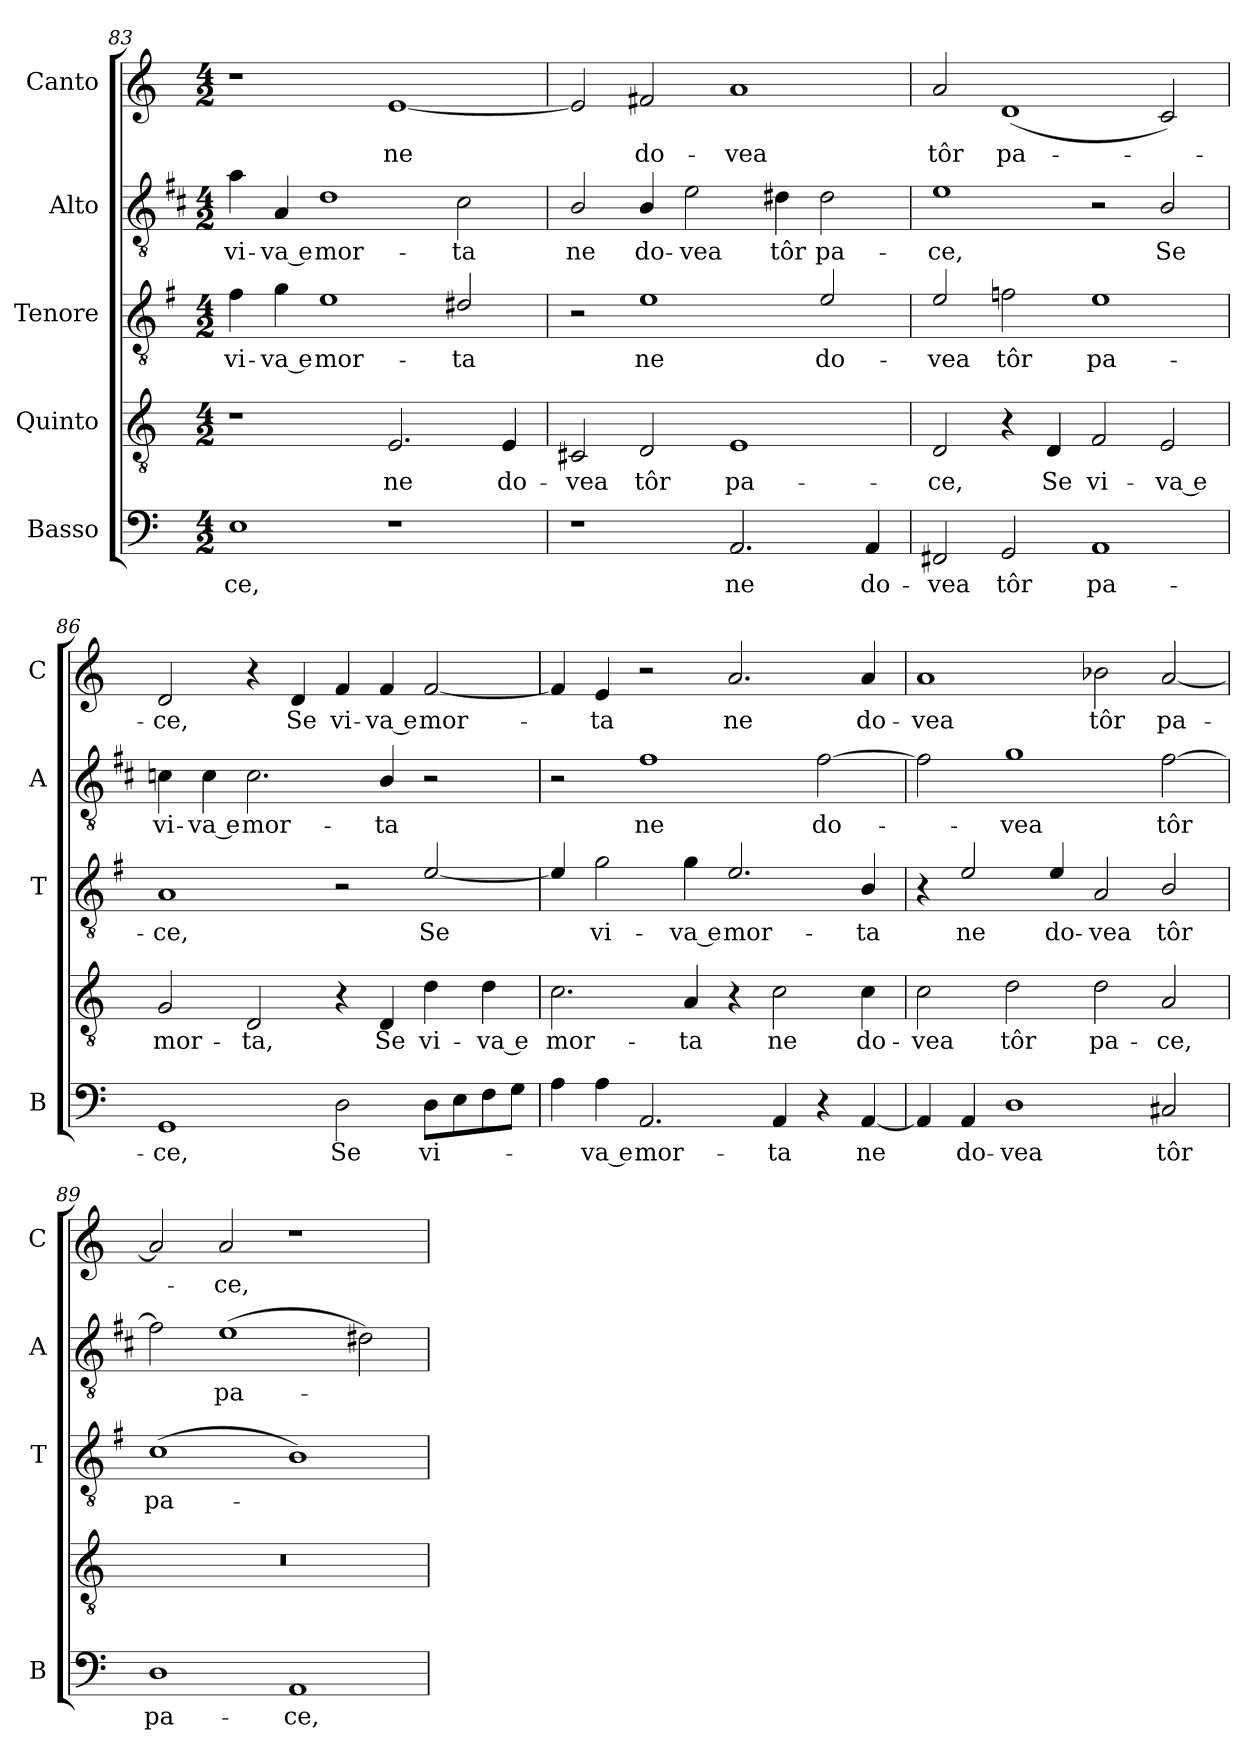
**kern	**text	**kern	**text	**kern	**text	**kern	**text	**kern	**text
*part5	*part5	*part4	*part4	*part3	*part3	*part2	*part2	*part1	*part1
*staff5	*staff5	*staff4	*staff4	*staff3	*staff3	*staff2	*staff2	*staff1	*staff1
*I"Basso	*	*I"Quinto	*	*I"Tenore	*	*I"Alto	*	*I"Canto	*
*I'B	*	*	*	*I'T	*	*I'A	*	*I'C	*
*clefF4	*	*clefGv2	*	*clefGv2	*	*clefGv2	*	*clefG2	*
*	*	*	*	*ITrd4c7	*	*ITrd1c2	*	*	*
*k[]	*	*k[]	*	*k[]	*	*k[]	*	*k[]	*
*C:	*	*C:	*	*C:	*	*C:	*	*C:	*
*M4/2	*	*M4/2	*	*M4/2	*	*M4/2	*	*M4/2	*
=83	=83	=83	=83	=83	=83	=83	=83	=83	=83
!	!LO:LY:b	!	!	!	!LO:LY:b	!	!LO:LY:b	!	!
1E	-ce,	1r	.	4B\	vi-	4g\	vi-	1r	.
!	!	!	!	!	!LO:LY:b	!	!LO:LY:b	!	!
.	.	.	.	4c\	-va e	4G/	-va e	.	.
!	!	!	!	!	!LO:LY:b	!	!LO:LY:b	!	!
.	.	.	.	1A	mor-	1c	mor-	.	.
!	!	!	!LO:LY:b	!	!	!	!	!	!LO:LY:b
1r	.	2.E/	ne	.	.	.	.	[1e	ne
!	!	!	!	!	!LO:LY:b	!	!LO:LY:b	!	!
.	.	.	.	2G#X/	-ta	2B\	-ta	.	.
!	!	!	!LO:LY:b	!	!	!	!	!	!
.	.	4E/	do-	.	.	.	.	.	.
=84	=84	=84	=84	=84	=84	=84	=84	=84	=84
!	!	!	!LO:LY:b	!	!	!	!LO:LY:b	!	!
1r	.	2C#X/	-vea	2r	.	2A/	ne	2e/]	.
!	!	!	!LO:LY:b	!	!LO:LY:b	!	!LO:LY:b	!	!LO:LY:b
.	.	2D/	tôr	1A	ne	4A/	do-	2f#X/	do-
!	!	!	!	!	!	!	!LO:LY:b	!	!
.	.	.	.	.	.	2d\	-vea	.	.
!	!LO:LY:b	!	!LO:LY:b	!	!	!	!	!	!LO:LY:b
2.AA/	ne	1E	pa-	.	.	.	.	1a	-vea
!	!	!	!	!	!	!	!LO:LY:b	!	!
.	.	.	.	.	.	4c#X\	tôr	.	.
!	!	!	!	!	!LO:LY:b	!	!LO:LY:b	!	!
.	.	.	.	2A/	do-	2c#\	pa-	.	.
!	!LO:LY:b	!	!	!	!	!	!	!	!
4AA/	do-	.	.	.	.	.	.	.	.
!!LO:LB:g=z
=85	=85	=85	=85	=85	=85	=85	=85	=85	=85
!	!LO:LY:b	!	!LO:LY:b	!	!LO:LY:b	!	!LO:LY:b	!	!LO:LY:b
2FF#X/	-vea	2D/	-ce,	2A/	-vea	1d	-ce,	2a/	tôr
!	!LO:LY:b	!	!	!	!LO:LY:b	!	!	!	!LO:LY:b
2GG/	tôr	4r	.	2B-X\	tôr	.	.	(<1d	pa-
!	!	!	!LO:LY:b	!	!	!	!	!	!
.	.	4D/	Se	.	.	.	.	.	.
!	!LO:LY:b	!	!LO:LY:b	!	!LO:LY:b	!	!	!	!
1AA	pa-	2F/	vi-	1A	pa-	2r	.	.	.
!	!	!	!LO:LY:b	!	!	!	!LO:LY:b	!	!
.	.	2E/	-va e	.	.	2A/	Se	2c/)	.
=86	=86	=86	=86	=86	=86	=86	=86	=86	=86
!	!LO:LY:b	!	!LO:LY:b	!	!LO:LY:b	!	!LO:LY:b	!	!LO:LY:b
1GG	-ce,	2G/	mor-	1D	-ce,	4B-X\	vi-	2d/	-ce,
!	!	!	!	!	!	!	!LO:LY:b	!	!
.	.	.	.	.	.	4B-\	-va e	.	.
!	!	!	!LO:LY:b	!	!	!	!LO:LY:b	!	!
.	.	2D/	-ta,	.	.	2.B-\	mor-	4r	.
!	!	!	!	!	!	!	!	!	!LO:LY:b
.	.	.	.	.	.	.	.	4d/	Se
!	!LO:LY:b	!	!	!	!	!	!	!	!LO:LY:b
2D\	Se	4r	.	2r	.	.	.	4f/	vi-
!	!	!	!LO:LY:b	!	!	!	!LO:LY:b	!	!LO:LY:b
.	.	4D/	Se	.	.	4A/	-ta	4f/	-va e
!	!LO:LY:b	!	!LO:LY:b	!	!LO:LY:b	!	!	!	!LO:LY:b
8D\L	vi-	4d\	vi-	[2A/	Se	2r	.	[2f/	mor-
8E\	.	.	.	.	.	.	.	.	.
!	!	!	!LO:LY:b	!	!	!	!	!	!
8F\	.	4d\	-va e	.	.	.	.	.	.
8G\J	.	.	.	.	.	.	.	.	.
=87	=87	=87	=87	=87	=87	=87	=87	=87	=87
!	!	!	!LO:LY:b	!	!	!	!	!	!
4A\	.	2.c\	mor-	4A/]	.	2r	.	4f/]	.
!	!LO:LY:b	!	!	!	!LO:LY:b	!	!	!	!LO:LY:b
4A\	-va e	.	.	2c\	vi-	.	.	4e/	-ta
!	!LO:LY:b	!	!	!	!	!	!LO:LY:b	!	!
2.AA/	mor-	.	.	.	.	1e	ne	2r	.
!	!	!	!LO:LY:b	!	!LO:LY:b	!	!	!	!
.	.	4A/	-ta	4c\	-va e	.	.	.	.
!	!	!	!	!	!LO:LY:b	!	!	!	!LO:LY:b
.	.	4r	.	2.A/	mor-	.	.	2.a/	ne
!	!LO:LY:b	!	!LO:LY:b	!	!	!	!	!	!
4AA/	-ta	2c\	ne	.	.	.	.	.	.
!	!	!	!	!	!	!	!LO:LY:b	!	!
4r	.	.	.	.	.	[2e\	do-	.	.
!	!LO:LY:b	!	!LO:LY:b	!	!LO:LY:b	!	!	!	!LO:LY:b
[4AA/	ne	4c\	do-	4E/	-ta	.	.	4a/	do-
!!LO:LB:g=z
=88	=88	=88	=88	=88	=88	=88	=88	=88	=88
!	!	!	!LO:LY:b	!	!	!	!	!	!LO:LY:b
4AA/]	.	2c\	-vea	4r	.	2e\]	.	1a	-vea
!	!LO:LY:b	!	!	!	!LO:LY:b	!	!	!	!
4AA/	do-	.	.	2A/	ne	.	.	.	.
!	!LO:LY:b	!	!LO:LY:b	!	!	!	!LO:LY:b	!	!
1D	-vea	2d\	tôr	.	.	1f	-vea	.	.
!	!	!	!	!	!LO:LY:b	!	!	!	!
.	.	.	.	4A/	do-	.	.	.	.
!	!	!	!LO:LY:b	!	!LO:LY:b	!	!	!	!LO:LY:b
.	.	2d\	pa-	2D/	-vea	.	.	2b-X\	tôr
!	!LO:LY:b	!	!LO:LY:b	!	!LO:LY:b	!	!LO:LY:b	!	!LO:LY:b
2C#X/	tôr	2A/	-ce,	2E/	tôr	[2e\	tôr	[2a/	pa-
=89	=89	=89	=89	=89	=89	=89	=89	=89	=89
!	!LO:LY:b	!	!	!	!LO:LY:b	!	!	!	!
1D	pa-	0r	.	(<1F	pa-	2e\]	.	2a/]	.
!	!	!	!	!	!	!	!LO:LY:b	!	!LO:LY:b
.	.	.	.	.	.	(>1d	pa-	2a/	-ce,
!	!LO:LY:b	!	!	!	!	!	!	!	!
1AA	-ce,	.	.	1E)	.	.	.	1r	.
.	.	.	.	.	.	2c#X\)	.	.	.
=	=	=	=	=	=	=	=	=	=
*-	*-	*-	*-	*-	*-	*-	*-	*-	*-
